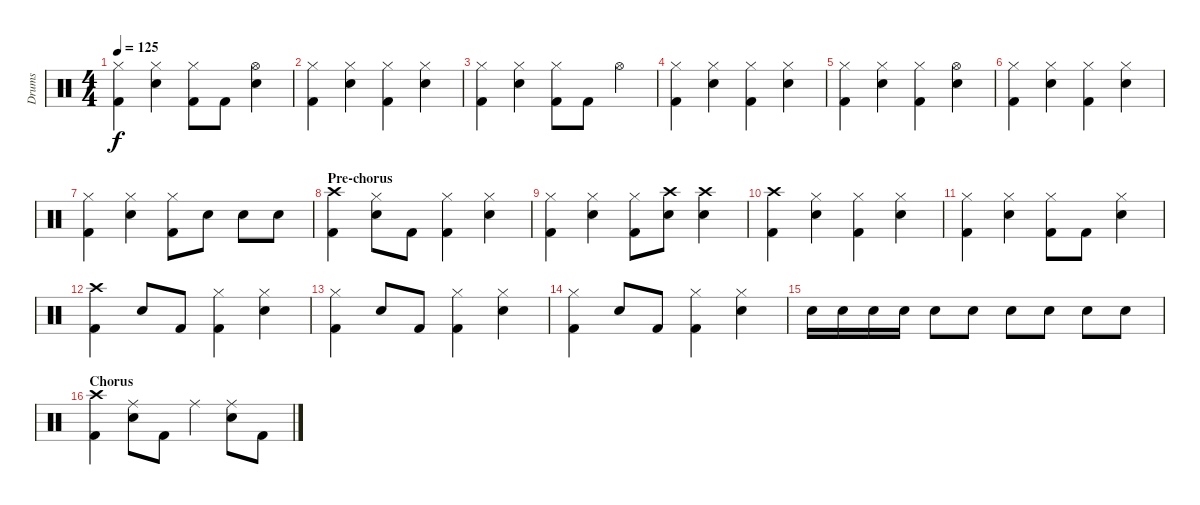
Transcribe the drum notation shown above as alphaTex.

\track ("Drums" "Drums") {instrument percussion}
\staff {score}
\articulation defaults
\ts (4 4)
\tempo 125
\clef neutral
\ks c
("Hi-Hat (closed)" "Kick (hit) 2").4{dy f} ("Hi-Hat (closed)" "Electric Snare (hit)").4 ("Hi-Hat (closed)" "Kick (hit) 2").8 "Kick (hit) 2".8 ("Hi-Hat (open)" "Electric Snare (hit)").4 |
("Hi-Hat (closed)" "Kick (hit) 2").4 ("Hi-Hat (closed)" "Electric Snare (hit)").4 ("Hi-Hat (closed)" "Kick (hit) 2").4 ("Hi-Hat (closed)" "Electric Snare (hit)").4 |
("Hi-Hat (closed)" "Kick (hit) 2").4 ("Hi-Hat (closed)" "Electric Snare (hit)").4 ("Hi-Hat (closed)" "Kick (hit) 2").8 "Kick (hit) 2".8 "Hi-Hat (open)".4 |
("Hi-Hat (closed)" "Kick (hit) 2").4 ("Hi-Hat (closed)" "Electric Snare (hit)").4 ("Hi-Hat (closed)" "Kick (hit) 2").4 ("Hi-Hat (closed)" "Electric Snare (hit)").4 |
("Hi-Hat (closed)" "Kick (hit) 2").4 ("Hi-Hat (closed)" "Electric Snare (hit)").4 ("Hi-Hat (closed)" "Kick (hit) 2").4 ("Hi-Hat (open)" "Electric Snare (hit)").4 |
("Hi-Hat (closed)" "Kick (hit) 2").4 ("Hi-Hat (closed)" "Electric Snare (hit)").4 ("Hi-Hat (closed)" "Kick (hit) 2").4 ("Hi-Hat (closed)" "Electric Snare (hit)").4 |
("Hi-Hat (closed)" "Kick (hit) 2").4 ("Hi-Hat (closed)" "Electric Snare (hit)").4 ("Hi-Hat (closed)" "Kick (hit) 2").8 "Electric Snare (hit)".8 "Electric Snare (hit)".8 "Electric Snare (hit)".8 |
\section ("" "Pre-chorus")
("Crash high (hit)" "Kick (hit) 2").4 ("Hi-Hat (closed)" "Electric Snare (hit)").8 "Kick (hit) 2".8 ("Hi-Hat (closed)" "Kick (hit) 2").4 ("Hi-Hat (closed)" "Electric Snare (hit)").4 |
("Hi-Hat (closed)" "Kick (hit) 2").4 ("Hi-Hat (closed)" "Electric Snare (hit)").4 ("Hi-Hat (closed)" "Kick (hit) 2").8 ("Crash high (hit)" "Electric Snare (hit)").8 ("Crash high (hit)" "Electric Snare (hit)").4 |
("Crash high (hit)" "Kick (hit) 2").4 ("Hi-Hat (closed)" "Electric Snare (hit)").4 ("Hi-Hat (closed)" "Kick (hit) 2").4 ("Hi-Hat (closed)" "Electric Snare (hit)").4 |
("Hi-Hat (closed)" "Kick (hit) 2").4 ("Hi-Hat (closed)" "Electric Snare (hit)").4 ("Hi-Hat (closed)" "Kick (hit) 2").8 "Kick (hit) 2".8 ("Hi-Hat (closed)" "Electric Snare (hit)").4 |
("Crash high (hit)" "Kick (hit) 2").4 "Electric Snare (hit)".8 "Kick (hit) 2".8 ("Hi-Hat (closed)" "Kick (hit) 2").4 ("Hi-Hat (closed)" "Electric Snare (hit)").4 |
("Hi-Hat (closed)" "Kick (hit) 2").4 "Electric Snare (hit)".8 "Kick (hit) 2".8 ("Hi-Hat (closed)" "Kick (hit) 2").4 ("Hi-Hat (closed)" "Electric Snare (hit)").4 |
("Hi-Hat (closed)" "Kick (hit) 2").4 "Electric Snare (hit)".8 "Kick (hit) 2".8 ("Hi-Hat (closed)" "Kick (hit) 2").4 ("Hi-Hat (closed)" "Electric Snare (hit)").4 |
"Electric Snare (hit)".16 "Electric Snare (hit)".16 "Electric Snare (hit)".16 "Electric Snare (hit)".16 "Electric Snare (hit)".8 "Electric Snare (hit)".8 "Electric Snare (hit)".8 "Electric Snare (hit)".8 "Electric Snare (hit)".8 "Electric Snare (hit)".8 |
\section ("" "Chorus")
("Crash high (hit)" "Kick (hit) 2").4 ("Ride (middle)" "Electric Snare (hit)").8 "Kick (hit) 2".8 "Ride (middle)".4 ("Ride (middle)" "Electric Snare (hit)").8 "Kick (hit) 2".8
